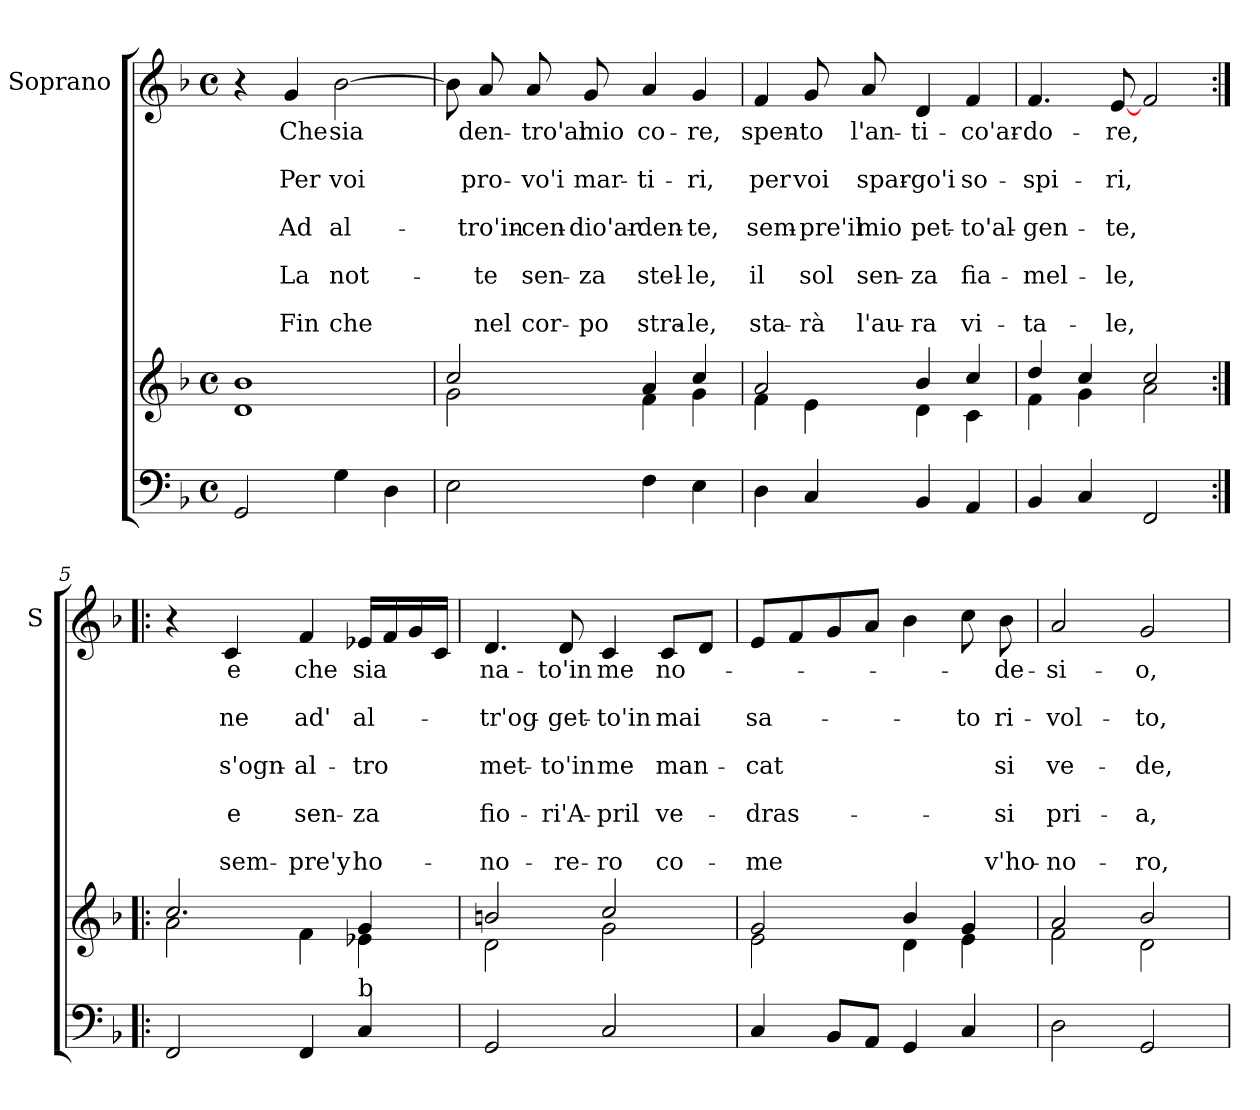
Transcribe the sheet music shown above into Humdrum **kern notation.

**kern	**kern	**kern	**text	**text	**text	**text	**text	**text	**text	**text	**text
*part2	*part2	*part1	*part1	*part1	*part1	*part1	*part1	*part1	*part1	*part1	*part1
*staff3	*staff2	*staff1	*staff1	*staff1	*staff1	*staff1	*staff1	*staff1	*staff1	*staff1	*staff1
*	*	*I"Soprano	*	*	*	*	*	*	*	*	*
*	*	*I'S	*	*	*	*	*	*	*	*	*
*clefF4	*clefG2	*clefG2	*	*	*	*	*	*	*	*	*
*k[b-]	*k[b-]	*k[b-]	*	*	*	*	*	*	*	*	*
*F:	*F:	*F:	*	*	*	*	*	*	*	*	*
*M4/4	*M4/4	*M4/4	*	*	*	*	*	*	*	*	*
*met(c)	*met(c)	*met(c)	*	*	*	*	*	*	*	*	*
=1	=1	=1	=1	=1	=1	=1	=1	=1	=1	=1	=1
*	*^	*	*	*	*	*	*	*	*	*	*
2GG/	1b-	1d	4r	.	.	.	.	.	.	.	.	.
!	!	!	!	!LO:LY:b	!	!LO:LY:b	!	!LO:LY:b	!	!LO:LY:b	!	!LO:LY:b
.	.	.	4g/	Che	.	Per	.	Ad	.	La	.	Fin
!	!	!	!	!LO:LY:b	!	!LO:LY:b	!	!LO:LY:b	!	!LO:LY:b	!	!LO:LY:b
4G\	.	.	[2b-\	sia	.	voi	.	al-	.	not-	.	che
4D\	.	.	.	.	.	.	.	.	.	.	.	.
=2	=2	=2	=2	=2	=2	=2	=2	=2	=2	=2	=2	=2
2E\	2cc/	2g\	8b-\]	.	.	.	.	.	.	.	.	.
!	!	!	!	!LO:LY:b	!	!LO:LY:b	!	!LO:LY:b	!	!LO:LY:b	!	!LO:LY:b
.	.	.	8a/	den-	.	pro-	.	-tro'in-	.	-te	.	nel
!	!	!	!	!LO:LY:b	!	!LO:LY:b	!	!LO:LY:b	!	!LO:LY:b	!	!LO:LY:b
.	.	.	8a/	-tro'al	.	-vo'i	.	-cen-	.	sen-	.	cor-
!	!	!	!	!LO:LY:b	!	!LO:LY:b	!	!LO:LY:b	!	!LO:LY:b	!	!LO:LY:b
.	.	.	8g/	mio	.	mar-	.	-dio'ar-	.	-za	.	-po
!	!	!	!	!LO:LY:b	!	!LO:LY:b	!	!LO:LY:b	!	!LO:LY:b	!	!LO:LY:b
4F\	4a/	4f\	4a/	co-	.	-ti-	.	-den-	.	stel-	.	stra-
!	!	!	!	!LO:LY:b	!	!LO:LY:b	!	!LO:LY:b	!	!LO:LY:b	!	!LO:LY:b
4E\	4cc/	4g\	4g/	-re,	.	-ri,	.	-te,	.	-le,	.	-le,
=3	=3	=3	=3	=3	=3	=3	=3	=3	=3	=3	=3	=3
!	!	!	!	!LO:LY:b	!	!LO:LY:b	!	!LO:LY:b	!	!LO:LY:b	!	!LO:LY:b
4D\	2a/	4f\	4f/	spen-	.	per	.	sem-	.	il	.	sta-
!	!	!	!	!LO:LY:b	!	!LO:LY:b	!	!LO:LY:b	!	!LO:LY:b	!	!LO:LY:b
4C/	.	4e\	8g/	-to	.	voi	.	-pre'il	.	sol	.	-rà
!	!	!	!	!LO:LY:b	!	!LO:LY:b	!	!LO:LY:b	!	!LO:LY:b	!	!LO:LY:b
.	.	.	8a/	l'an-	.	spar-	.	mio	.	sen-	.	l'au-
!	!	!	!	!LO:LY:b	!	!LO:LY:b	!	!LO:LY:b	!	!LO:LY:b	!	!LO:LY:b
4BB-/	4b-/	4d\	4d/	-ti-	.	-go'i	.	pet-	.	-za	.	-ra
!	!	!	!	!LO:LY:b	!	!LO:LY:b	!	!LO:LY:b	!	!LO:LY:b	!	!LO:LY:b
4AA/	4cc/	4c\	4f/	-co'ar-	.	so-	.	-to'al-	.	fia-	.	vi-
=4	=4	=4	=4	=4	=4	=4	=4	=4	=4	=4	=4	=4
!	!	!	!	!LO:LY:b	!	!LO:LY:b	!	!LO:LY:b	!	!LO:LY:b	!	!LO:LY:b
4BB-/	4dd/	4f\	4.f/	-do-	.	-spi-	.	-gen-	.	-mel-	.	-ta-
4C/	4cc/	4g\	.	.	.	.	.	.	.	.	.	.
!	!	!	!	!LO:LY:b	!	!LO:LY:b	!	!LO:LY:b	!	!LO:LY:b	!	!LO:LY:b
.	.	.	[8e/	-re,	.	-ri,	.	-te,	.	-le,	.	-le,
2FF/	2cc/	2a\	2f/	.	.	.	.	.	.	.	.	.
!!LO:LB:g=z
=5:|!|:	=5:|!|:	=5:|!|:	=5:|!|:	=5:|!|:	=5:|!|:	=5:|!|:	=5:|!|:	=5:|!|:	=5:|!|:	=5:|!|:	=5:|!|:	=5:|!|:
2FF/	2.cc/	2a\	4r	.	.	.	.	.	.	.	.	.
!	!	!	!	!LO:LY:b	!	!LO:LY:b	!	!LO:LY:b	!	!LO:LY:b	!	!LO:LY:b
.	.	.	4c/	e	.	ne	.	s'ogn-	.	e	.	sem-
!	!	!	!	!LO:LY:b	!	!LO:LY:b	!	!LO:LY:b	!	!LO:LY:b	!	!LO:LY:b
4FF/	.	4f\	4f/	che	.	ad'	.	-al-	.	sen-	.	-pre'y
!LO:TX:a:t=b	!	!	!	!	!	!	!	!	!	!	!	!
!	!	!	!	!LO:LY:b	!	!LO:LY:b	!	!LO:LY:b	!	!LO:LY:b	!	!LO:LY:b
4C/	4g/	4e-X\	16e-X/LL	sia	.	al-	.	-tro	.	-za	.	ho-
.	.	.	16f/	.	.	.	.	.	.	.	.	.
.	.	.	16g/	.	.	.	.	.	.	.	.	.
.	.	.	16c/JJ	.	.	.	.	.	.	.	.	.
=6	=6	=6	=6	=6	=6	=6	=6	=6	=6	=6	=6	=6
!	!	!	!	!LO:LY:b	!	!LO:LY:b	!	!LO:LY:b	!	!LO:LY:b	!	!LO:LY:b
2GG/	2bn/	2d\	4.d/	na-	.	-tr'og-	.	met-	.	fio-	.	-no-
!	!	!	!	!LO:LY:b	!	!LO:LY:b	!	!LO:LY:b	!	!LO:LY:b	!	!LO:LY:b
.	.	.	8d/	-to'in	.	-get-	.	-to'in	.	-ri'A-	.	-re-
!	!	!	!	!LO:LY:b	!	!LO:LY:b	!	!LO:LY:b	!	!LO:LY:b	!	!LO:LY:b
2C/	2cc/	2g\	4c/	me	.	-to'in	.	me	.	-pril	.	-ro
!	!	!	!	!LO:LY:b	!	!LO:LY:b	!	!LO:LY:b	!	!LO:LY:b	!	!LO:LY:b
.	.	.	8c/L	no-	.	mai	.	man-	.	ve-	.	co-
.	.	.	8d/J	.	.	.	.	.	.	.	.	.
=7	=7	=7	=7	=7	=7	=7	=7	=7	=7	=7	=7	=7
!	!	!	!	!	!	!LO:LY:b	!	!LO:LY:b	!	!LO:LY:b	!	!LO:LY:b
4C/	2g/	2e\	8e/L	.	.	sa-	.	-cat	.	-dras-	.	-me
.	.	.	8f/	.	.	.	.	.	.	.	.	.
8BB-/L	.	.	8g/	.	.	.	.	.	.	.	.	.
8AA/J	.	.	8a/J	.	.	.	.	.	.	.	.	.
4GG/	4b-/	4d\	4b-\	.	.	.	.	.	.	.	.	.
!	!	!	!	!	!	!LO:LY:b	!	!	!	!	!	!
4C/	4g/	4e\	8cc\	.	.	-to	.	.	.	.	.	.
!	!	!	!	!LO:LY:b	!	!LO:LY:b	!	!LO:LY:b	!	!LO:LY:b	!	!LO:LY:b
.	.	.	8b-\	de-	.	ri-	.	si	.	-si	.	v'ho-
=8	=8	=8	=8	=8	=8	=8	=8	=8	=8	=8	=8	=8
!	!	!	!	!LO:LY:b	!	!LO:LY:b	!	!LO:LY:b	!	!LO:LY:b	!	!LO:LY:b
2D\	2a/	2f\	2a/	-si-	.	-vol-	.	ve-	.	pri-	.	-no-
!	!	!	!	!LO:LY:b	!	!LO:LY:b	!	!LO:LY:b	!	!LO:LY:b	!	!LO:LY:b
2GG/	2b-/	2d\	2g/	-o,	.	-to,	.	-de,	.	-a,	.	-ro,
*	*v	*v	*	*	*	*	*	*	*	*	*	*
=	=	=	=	=	=	=	=	=	=	=	=
*-	*-	*-	*-	*-	*-	*-	*-	*-	*-	*-	*-
